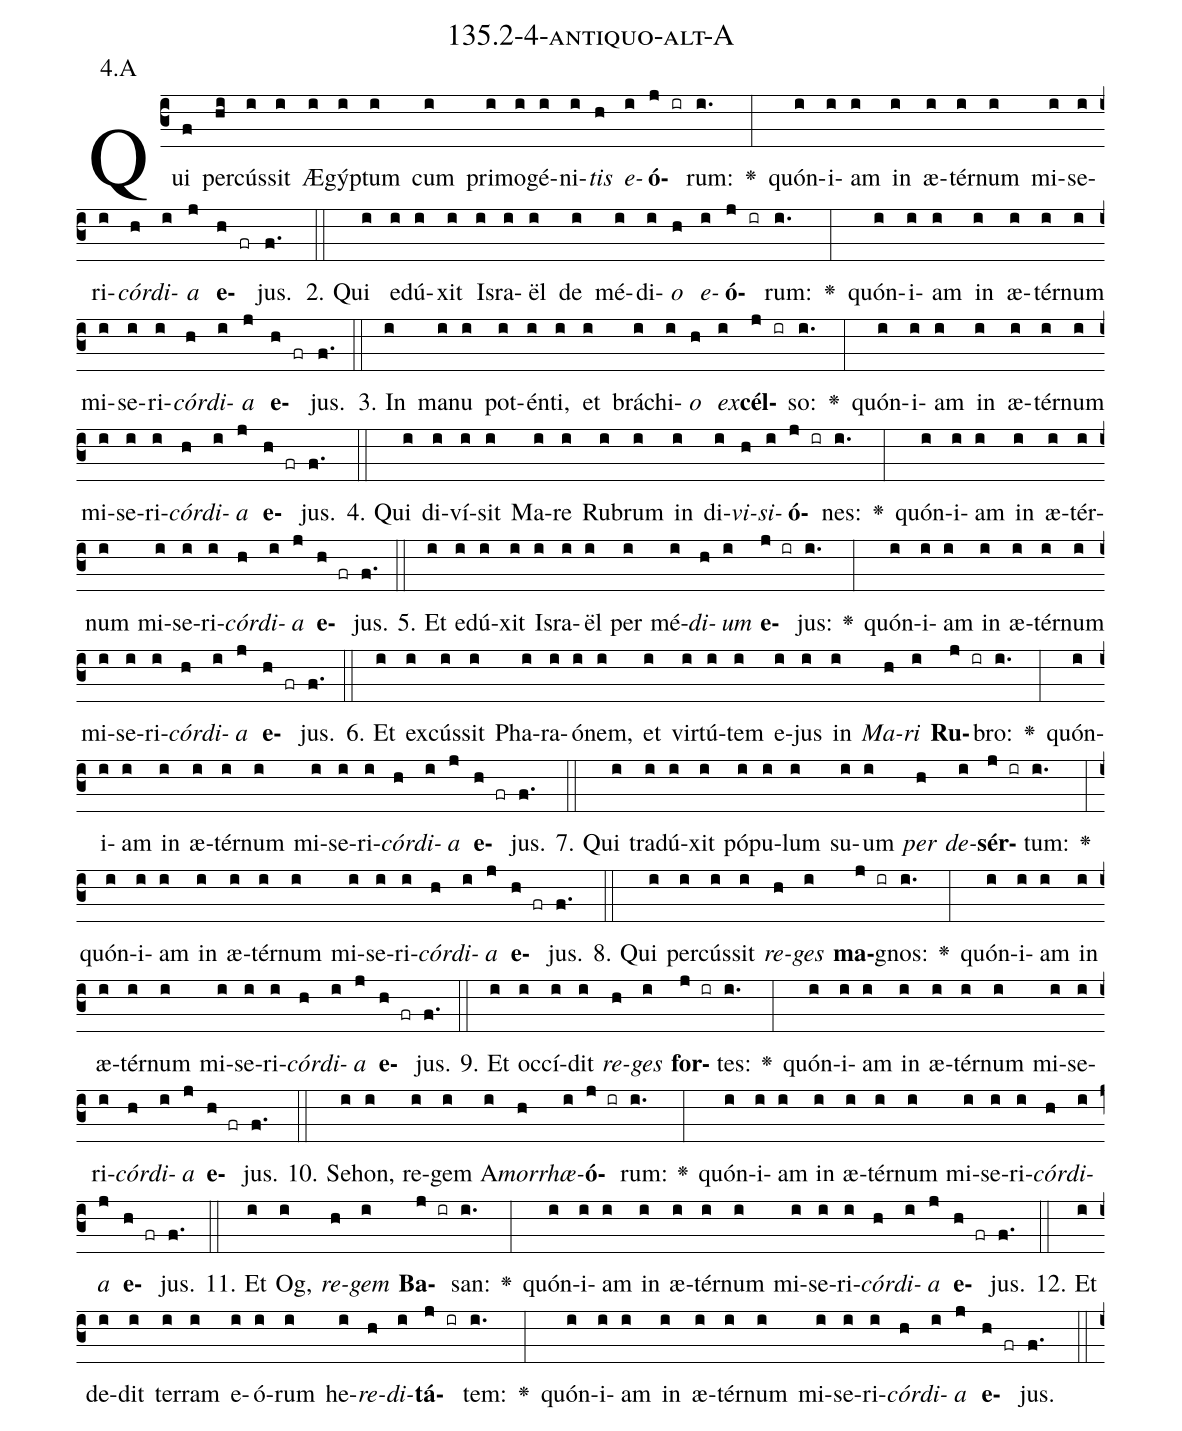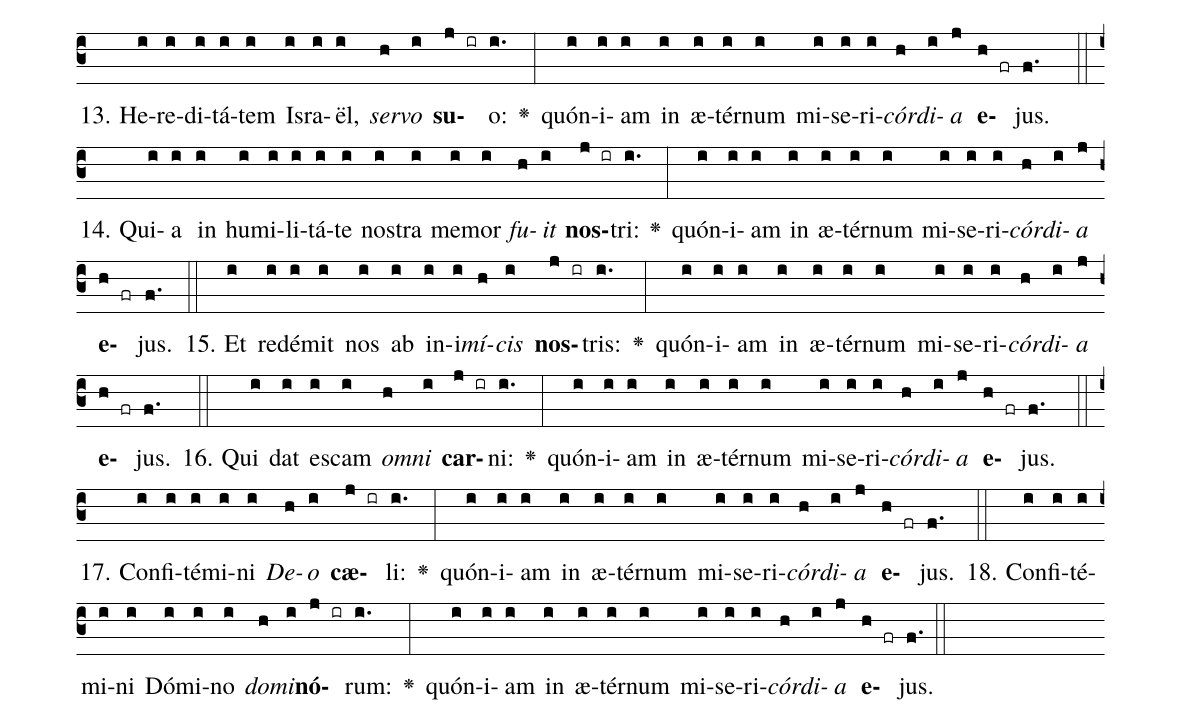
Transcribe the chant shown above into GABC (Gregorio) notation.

name: 135.2-4-antiquo-alt-A;
annotation: 4.A;
%%
(c3)Qui(f) per(hi)cús(i)sit(i) Æ(i)gýp(i)tum(i) cum(i) pri(i)mo(i)gé(i)ni(i)<i>tis</i>(h) <i>e</i>(i)<b>ó</b>(j ir)rum:(i.) <v>\greheightstar</v>(:) quón(i)i(i)am(i) in(i) æ(i)tér(i)num(i) mi(i)se(i)ri(i)<i>cór</i>(h)<i>di</i>(i)<i>a</i>(j) <b>e</b>(h fr)jus.(f.) (::)
2. Qui(i) e(i)dú(i)xit(i) Is(i)ra(i)ël(i) de(i) mé(i)di(i)<i>o</i>(h) <i>e</i>(i)<b>ó</b>(j ir)rum:(i.) <v>\greheightstar</v>(:) quón(i)i(i)am(i) in(i) æ(i)tér(i)num(i) mi(i)se(i)ri(i)<i>cór</i>(h)<i>di</i>(i)<i>a</i>(j) <b>e</b>(h fr)jus.(f.) (::)
3. In(i) ma(i)nu(i) pot(i)én(i)ti,(i) et(i) brá(i)chi(i)<i>o</i>(h) <i>ex</i>(i)<b>cél</b>(j ir)so:(i.) <v>\greheightstar</v>(:) quón(i)i(i)am(i) in(i) æ(i)tér(i)num(i) mi(i)se(i)ri(i)<i>cór</i>(h)<i>di</i>(i)<i>a</i>(j) <b>e</b>(h fr)jus.(f.) (::)
4. Qui(i) di(i)ví(i)sit(i) Ma(i)re(i) Ru(i)brum(i) in(i) di(i)<i>vi</i>(h)<i>si</i>(i)<b>ó</b>(j ir)nes:(i.) <v>\greheightstar</v>(:) quón(i)i(i)am(i) in(i) æ(i)tér(i)num(i) mi(i)se(i)ri(i)<i>cór</i>(h)<i>di</i>(i)<i>a</i>(j) <b>e</b>(h fr)jus.(f.) (::)
5. Et(i) e(i)dú(i)xit(i) Is(i)ra(i)ël(i) per(i) mé(i)<i>di</i>(h)<i>um</i>(i) <b>e</b>(j ir)jus:(i.) <v>\greheightstar</v>(:) quón(i)i(i)am(i) in(i) æ(i)tér(i)num(i) mi(i)se(i)ri(i)<i>cór</i>(h)<i>di</i>(i)<i>a</i>(j) <b>e</b>(h fr)jus.(f.) (::)
6. Et(i) ex(i)cús(i)sit(i) Pha(i)ra(i)ó(i)nem,(i) et(i) vir(i)tú(i)tem(i) e(i)jus(i) in(i) <i>Ma</i>(h)<i>ri</i>(i) <b>Ru</b>(j ir)bro:(i.) <v>\greheightstar</v>(:) quón(i)i(i)am(i) in(i) æ(i)tér(i)num(i) mi(i)se(i)ri(i)<i>cór</i>(h)<i>di</i>(i)<i>a</i>(j) <b>e</b>(h fr)jus.(f.) (::)
7. Qui(i) tra(i)dú(i)xit(i) pó(i)pu(i)lum(i) su(i)um(i) <i>per</i>(h) <i>de</i>(i)<b>sér</b>(j ir)tum:(i.) <v>\greheightstar</v>(:) quón(i)i(i)am(i) in(i) æ(i)tér(i)num(i) mi(i)se(i)ri(i)<i>cór</i>(h)<i>di</i>(i)<i>a</i>(j) <b>e</b>(h fr)jus.(f.) (::)
8. Qui(i) per(i)cús(i)sit(i) <i>re</i>(h)<i>ges</i>(i) <b>ma</b>(j ir)gnos:(i.) <v>\greheightstar</v>(:) quón(i)i(i)am(i) in(i) æ(i)tér(i)num(i) mi(i)se(i)ri(i)<i>cór</i>(h)<i>di</i>(i)<i>a</i>(j) <b>e</b>(h fr)jus.(f.) (::)
9. Et(i) oc(i)cí(i)dit(i) <i>re</i>(h)<i>ges</i>(i) <b>for</b>(j ir)tes:(i.) <v>\greheightstar</v>(:) quón(i)i(i)am(i) in(i) æ(i)tér(i)num(i) mi(i)se(i)ri(i)<i>cór</i>(h)<i>di</i>(i)<i>a</i>(j) <b>e</b>(h fr)jus.(f.) (::)
10. Se(i)hon,(i) re(i)gem(i) A(i)<i>mor</i>(h)<i>rhæ</i>(i)<b>ó</b>(j ir)rum:(i.) <v>\greheightstar</v>(:) quón(i)i(i)am(i) in(i) æ(i)tér(i)num(i) mi(i)se(i)ri(i)<i>cór</i>(h)<i>di</i>(i)<i>a</i>(j) <b>e</b>(h fr)jus.(f.) (::)
11. Et(i) Og,(i) <i>re</i>(h)<i>gem</i>(i) <b>Ba</b>(j ir)san:(i.) <v>\greheightstar</v>(:) quón(i)i(i)am(i) in(i) æ(i)tér(i)num(i) mi(i)se(i)ri(i)<i>cór</i>(h)<i>di</i>(i)<i>a</i>(j) <b>e</b>(h fr)jus.(f.) (::)
12. Et(i) de(i)dit(i) ter(i)ram(i) e(i)ó(i)rum(i) he(i)<i>re</i>(h)<i>di</i>(i)<b>tá</b>(j ir)tem:(i.) <v>\greheightstar</v>(:) quón(i)i(i)am(i) in(i) æ(i)tér(i)num(i) mi(i)se(i)ri(i)<i>cór</i>(h)<i>di</i>(i)<i>a</i>(j) <b>e</b>(h fr)jus.(f.) (::)
13. He(i)re(i)di(i)tá(i)tem(i) Is(i)ra(i)ël,(i) <i>ser</i>(h)<i>vo</i>(i) <b>su</b>(j ir)o:(i.) <v>\greheightstar</v>(:) quón(i)i(i)am(i) in(i) æ(i)tér(i)num(i) mi(i)se(i)ri(i)<i>cór</i>(h)<i>di</i>(i)<i>a</i>(j) <b>e</b>(h fr)jus.(f.) (::)
14. Qui(i)a(i) in(i) hu(i)mi(i)li(i)tá(i)te(i) nos(i)tra(i) me(i)mor(i) <i>fu</i>(h)<i>it</i>(i) <b>nos</b>(j ir)tri:(i.) <v>\greheightstar</v>(:) quón(i)i(i)am(i) in(i) æ(i)tér(i)num(i) mi(i)se(i)ri(i)<i>cór</i>(h)<i>di</i>(i)<i>a</i>(j) <b>e</b>(h fr)jus.(f.) (::)
15. Et(i) red(i)é(i)mit(i) nos(i) ab(i) in(i)i(i)<i>mí</i>(h)<i>cis</i>(i) <b>nos</b>(j ir)tris:(i.) <v>\greheightstar</v>(:) quón(i)i(i)am(i) in(i) æ(i)tér(i)num(i) mi(i)se(i)ri(i)<i>cór</i>(h)<i>di</i>(i)<i>a</i>(j) <b>e</b>(h fr)jus.(f.) (::)
16. Qui(i) dat(i) es(i)cam(i) <i>om</i>(h)<i>ni</i>(i) <b>car</b>(j ir)ni:(i.) <v>\greheightstar</v>(:) quón(i)i(i)am(i) in(i) æ(i)tér(i)num(i) mi(i)se(i)ri(i)<i>cór</i>(h)<i>di</i>(i)<i>a</i>(j) <b>e</b>(h fr)jus.(f.) (::)
17. Con(i)fi(i)té(i)mi(i)ni(i) <i>De</i>(h)<i>o</i>(i) <b>cæ</b>(j ir)li:(i.) <v>\greheightstar</v>(:) quón(i)i(i)am(i) in(i) æ(i)tér(i)num(i) mi(i)se(i)ri(i)<i>cór</i>(h)<i>di</i>(i)<i>a</i>(j) <b>e</b>(h fr)jus.(f.) (::)
18. Con(i)fi(i)té(i)mi(i)ni(i) Dó(i)mi(i)no(i) <i>do</i>(h)<i>mi</i>(i)<b>nó</b>(j ir)rum:(i.) <v>\greheightstar</v>(:) quón(i)i(i)am(i) in(i) æ(i)tér(i)num(i) mi(i)se(i)ri(i)<i>cór</i>(h)<i>di</i>(i)<i>a</i>(j) <b>e</b>(h fr)jus.(f.) (::)
